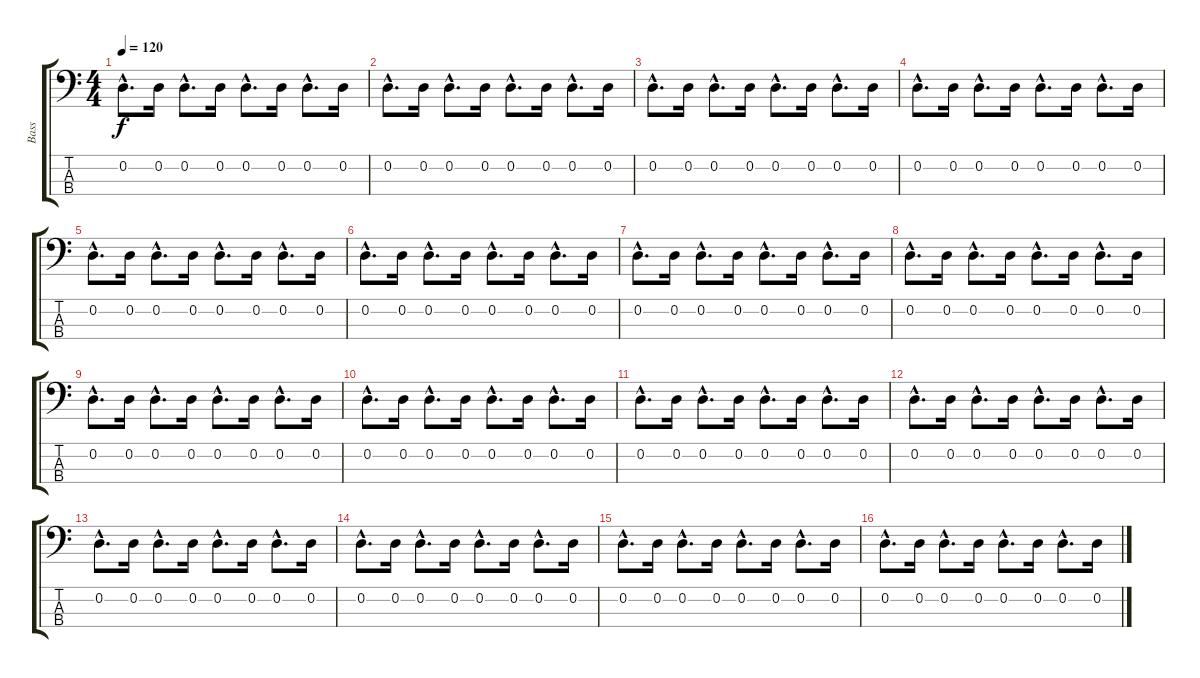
\track ("Bass" "Bass") {instrument electricbassfinger}
\staff {score tabs}
\tuning (G2 D2 A1 E1) {hide}
\ts (4 4)
\tempo 120
\clef f4
\ks c
0.2{hac}.8{d dy f volume 5 instrument electricbassfinger} 0.2.16 0.2{hac}.8{d} 0.2.16 0.2{hac}.8{d} 0.2.16 0.2{hac}.8{d} 0.2.16 |
0.2{hac}.8{d volume 9} 0.2.16 0.2{hac}.8{d} 0.2.16 0.2{hac}.8{d} 0.2.16 0.2{hac}.8{d} 0.2.16 |
0.2{hac}.8{d} 0.2.16 0.2{hac}.8{d} 0.2.16 0.2{hac}.8{d} 0.2.16 0.2{hac}.8{d} 0.2.16 |
0.2{hac}.8{d} 0.2.16 0.2{hac}.8{d} 0.2.16 0.2{hac}.8{d} 0.2.16 0.2{hac}.8{d} 0.2.16 |
0.2{hac}.8{d} 0.2.16 0.2{hac}.8{d} 0.2.16 0.2{hac}.8{d} 0.2.16 0.2{hac}.8{d} 0.2.16 |
0.2{hac}.8{d} 0.2.16 0.2{hac}.8{d} 0.2.16 0.2{hac}.8{d} 0.2.16 0.2{hac}.8{d} 0.2.16 |
0.2{hac}.8{d} 0.2.16 0.2{hac}.8{d} 0.2.16 0.2{hac}.8{d} 0.2.16 0.2{hac}.8{d} 0.2.16 |
0.2{hac}.8{d} 0.2.16 0.2{hac}.8{d} 0.2.16 0.2{hac}.8{d} 0.2.16 0.2{hac}.8{d} 0.2.16 |
0.2{hac}.8{d} 0.2.16 0.2{hac}.8{d} 0.2.16 0.2{hac}.8{d} 0.2.16 0.2{hac}.8{d} 0.2.16 |
0.2{hac}.8{d} 0.2.16 0.2{hac}.8{d} 0.2.16 0.2{hac}.8{d} 0.2.16 0.2{hac}.8{d} 0.2.16 |
0.2{hac}.8{d} 0.2.16 0.2{hac}.8{d} 0.2.16 0.2{hac}.8{d} 0.2.16 0.2{hac}.8{d} 0.2.16 |
0.2{hac}.8{d} 0.2.16 0.2{hac}.8{d} 0.2.16 0.2{hac}.8{d} 0.2.16 0.2{hac}.8{d} 0.2.16 |
0.2{hac}.8{d} 0.2.16 0.2{hac}.8{d} 0.2.16 0.2{hac}.8{d} 0.2.16 0.2{hac}.8{d} 0.2.16 |
0.2{hac}.8{d} 0.2.16 0.2{hac}.8{d} 0.2.16 0.2{hac}.8{d} 0.2.16 0.2{hac}.8{d} 0.2.16 |
0.2{hac}.8{d} 0.2.16 0.2{hac}.8{d} 0.2.16 0.2{hac}.8{d} 0.2.16 0.2{hac}.8{d} 0.2.16 |
0.2{hac}.8{d} 0.2.16 0.2{hac}.8{d} 0.2.16 0.2{hac}.8{d} 0.2.16 0.2{hac}.8{d} 0.2.16
